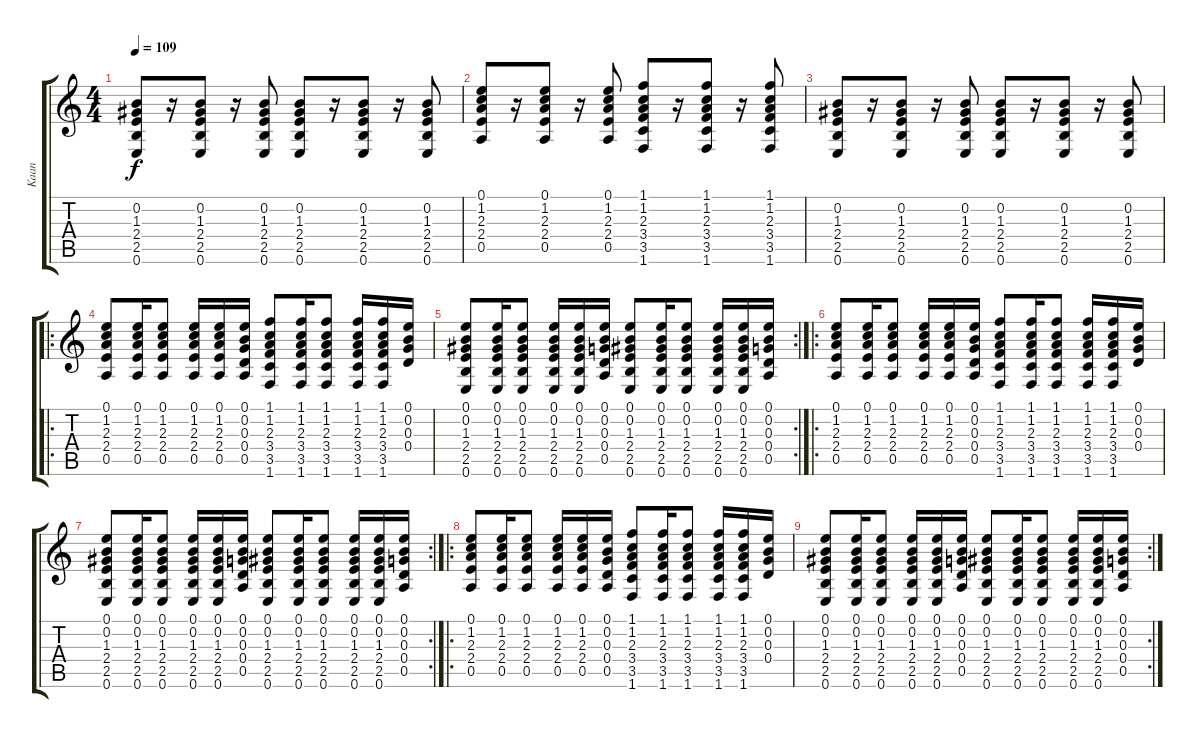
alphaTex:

\track ("Kaan" "Kaan") {instrument distortionguitar}
\staff {score tabs}
\tuning (E4 B3 G3 D3 A2 E2) {hide}
\ts (4 4)
\tempo 109
\clef g2
\ks c
(0.2 1.3 2.4 2.5 0.6).8{dy f} r.16 (0.2 1.3 2.4 2.5 0.6).8 r.16 (0.2 1.3 2.4 2.5 0.6).8 (0.2 1.3 2.4 2.5 0.6).8 r.16 (0.2 1.3 2.4 2.5 0.6).8 r.16 (0.2 1.3 2.4 2.5 0.6).8 |
(0.1 1.2 2.3 2.4 0.5).8 r.16 (0.1 1.2 2.3 2.4 0.5).8 r.16 (0.1 1.2 2.3 2.4 0.5).8 (1.1 1.2 2.3 3.4 3.5 1.6).8 r.16 (1.1 1.2 2.3 3.4 3.5 1.6).8 r.16 (1.1 1.2 2.3 3.4 3.5 1.6).8 |
(0.2 1.3 2.4 2.5 0.6).8 r.16 (0.2 1.3 2.4 2.5 0.6).8 r.16 (0.2 1.3 2.4 2.5 0.6).8 (0.2 1.3 2.4 2.5 0.6).8 r.16 (0.2 1.3 2.4 2.5 0.6).8 r.16 (0.2 1.3 2.4 2.5 0.6).8 |
\ro
(0.1 1.2 2.3 2.4 0.5).8 (0.1 1.2 2.3 2.4 0.5).16 (0.1 1.2 2.3 2.4 0.5).8 (0.1 1.2 2.3 2.4 0.5).16 (0.1 1.2 2.3 2.4 0.5).16 (0.1 0.2 0.3 0.4 0.5).16 (1.1 1.2 2.3 3.4 3.5 1.6).8 (1.1 1.2 2.3 3.4 3.5 1.6).16 (1.1 1.2 2.3 3.4 3.5 1.6).8 (1.1 1.2 2.3 3.4 3.5 1.6).16 (1.1 1.2 2.3 3.4 3.5 1.6).16 (0.1 0.2 0.3 0.4).16 |
\rc 2
(0.1 0.2 1.3 2.4 2.5 0.6).8 (0.1 0.2 1.3 2.4 2.5 0.6).16 (0.1 0.2 1.3 2.4 2.5 0.6).8 (0.1 0.2 1.3 2.4 2.5 0.6).16 (0.1 0.2 1.3 2.4 2.5 0.6).16 (0.1 0.2 0.3 0.4 0.5).16 (0.1 0.2 1.3 2.4 2.5 0.6).8 (0.1 0.2 1.3 2.4 2.5 0.6).16 (0.1 0.2 1.3 2.4 2.5 0.6).8 (0.1 0.2 1.3 2.4 2.5 0.6).16 (0.1 0.2 1.3 2.4 2.5 0.6).16 (0.1 0.2 0.3 0.4 0.5).16 |
\ro
(0.1 1.2 2.3 2.4 0.5).8{volume 7} (0.1 1.2 2.3 2.4 0.5).16 (0.1 1.2 2.3 2.4 0.5).8 (0.1 1.2 2.3 2.4 0.5).16 (0.1 1.2 2.3 2.4 0.5).16 (0.1 0.2 0.3 0.4 0.5).16 (1.1 1.2 2.3 3.4 3.5 1.6).8 (1.1 1.2 2.3 3.4 3.5 1.6).16 (1.1 1.2 2.3 3.4 3.5 1.6).8 (1.1 1.2 2.3 3.4 3.5 1.6).16 (1.1 1.2 2.3 3.4 3.5 1.6).16 (0.1 0.2 0.3 0.4).16 |
\rc 2
(0.1 0.2 1.3 2.4 2.5 0.6).8 (0.1 0.2 1.3 2.4 2.5 0.6).16 (0.1 0.2 1.3 2.4 2.5 0.6).8 (0.1 0.2 1.3 2.4 2.5 0.6).16 (0.1 0.2 1.3 2.4 2.5 0.6).16 (0.1 0.2 0.3 0.4 0.5).16 (0.1 0.2 1.3 2.4 2.5 0.6).8 (0.1 0.2 1.3 2.4 2.5 0.6).16 (0.1 0.2 1.3 2.4 2.5 0.6).8 (0.1 0.2 1.3 2.4 2.5 0.6).16 (0.1 0.2 1.3 2.4 2.5 0.6).16 (0.1 0.2 0.3 0.4 0.5).16 |
\ro
(0.1 1.2 2.3 2.4 0.5).8{volume 4} (0.1 1.2 2.3 2.4 0.5).16 (0.1 1.2 2.3 2.4 0.5).8 (0.1 1.2 2.3 2.4 0.5).16 (0.1 1.2 2.3 2.4 0.5).16 (0.1 0.2 0.3 0.4 0.5).16 (1.1 1.2 2.3 3.4 3.5 1.6).8 (1.1 1.2 2.3 3.4 3.5 1.6).16 (1.1 1.2 2.3 3.4 3.5 1.6).8 (1.1 1.2 2.3 3.4 3.5 1.6).16 (1.1 1.2 2.3 3.4 3.5 1.6).16 (0.1 0.2 0.3 0.4).16 |
\rc 2
(0.1 0.2 1.3 2.4 2.5 0.6).8 (0.1 0.2 1.3 2.4 2.5 0.6).16 (0.1 0.2 1.3 2.4 2.5 0.6).8 (0.1 0.2 1.3 2.4 2.5 0.6).16 (0.1 0.2 1.3 2.4 2.5 0.6).16 (0.1 0.2 0.3 0.4 0.5).16 (0.1 0.2 1.3 2.4 2.5 0.6).8 (0.1 0.2 1.3 2.4 2.5 0.6).16 (0.1 0.2 1.3 2.4 2.5 0.6).8 (0.1 0.2 1.3 2.4 2.5 0.6).16 (0.1 0.2 1.3 2.4 2.5 0.6).16 (0.1 0.2 0.3 0.4 0.5).16
